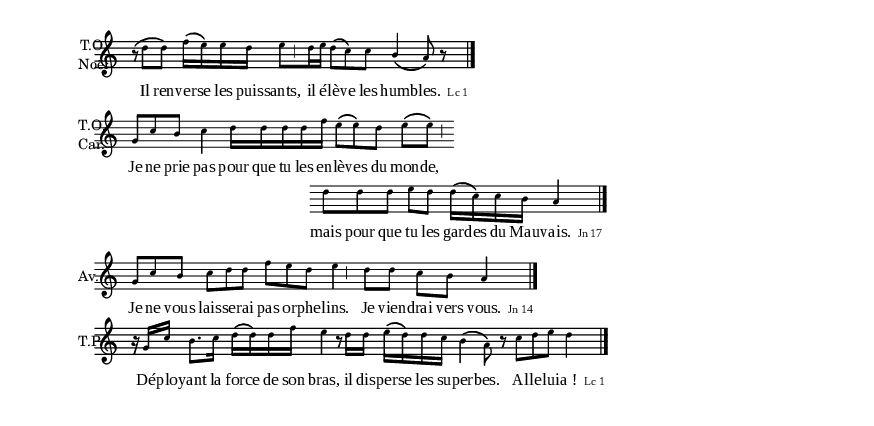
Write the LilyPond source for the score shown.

\version "2.14.0"
\include "definitions.ly"
%\markup { \hspace #10 \fill-line { "Psalm 9 B" "Mode 7" \null \null } }
\noPageBreak


\relative a' { 
	\new Staff {
		\cadenzaOn
		\set Staff.instrumentName = \markup{ \center-column {T.O. Noël} }
		\times 2/3 { r8\( d[ d]\) }
		f16[\( e\) e d]
		e8[\cesure \pespace d16 e]
		\times 2/3 { d8[\( c\) c] }
		\stemUp
		b4\( a8\) r8

		
		
		\endBar
	}

	\addlyrics {
		Il ren -- ver -- se les puis -- sants, il é -- lè -- ve les hum -- bles. 
		\markup { \citation #"Lc 1" } }
	
	
}
\relative a' { 
	\new Staff {
		\cadenzaOn
		\set Staff.instrumentName = \markup{ \center-column {T.O. Car.} }
		
		\times 2/3 {g8[ c b]} c4 
		\times 2/5 { d16[ d d d f] }
		\times 2/3 { e8[\( e\) d] }
		e8[\( e\)]  \cesure 
		\ifIndent 
		\times 2/3 {d8[ d d]} 
		e[ d] d16[\( c\) c b] a4 
		
		
		
		\endBar
	}

	\addlyrics {
		Je ne prie pas pour que tu les en -- lè -- ves du mon -- de, mais pour que tu les gar -- des du Mau -- vais.
		\markup { \citation #"Jn 17" } }
	
	
}
\relative a' { 
	\new Staff {
		\cadenzaOn
		\set Staff.instrumentName = \markup{ \center-column {Av.} }
		
		\times 2/3 {g8[ c b]} 
		\times 2/3 { c[ d d] }
		\times 2/3 { f[ e d] }
		e4 
 \cesure \espace  d8[ d] c[ b] a4

		
		
		\endBar
	}

	\addlyrics {
		Je ne vous lais -- se -- rai pas or -- phe -- lins. Je vien -- drai vers vous.
		\markup { \citation #"Jn 14" } }
	
	
}


\relative a' { 
	\new Staff {
		\cadenzaOn
		\set Staff.instrumentName = \markup{ \center-column { T.P. } }
		r16 g16[ c] 
		b8.[ c16] 
		d16[\( d\) d f]
		e4
		\pespace r8 d16[ d16]
		e16[\( d\) d c] 
		\stemDown b4\( a8\)\pespace r8 \pespace
		\times 2/3 {c8[ d e]} d4 \endBar
	}

	\addlyrics {
		Dé -- plo -- yant la for -- ce de son bras, il dis -- per -- se les su -- per -- bes. " Al" -- le -- lui -- "a !" 
		\markup { \citation #"Lc 1" } }
	
	
}

